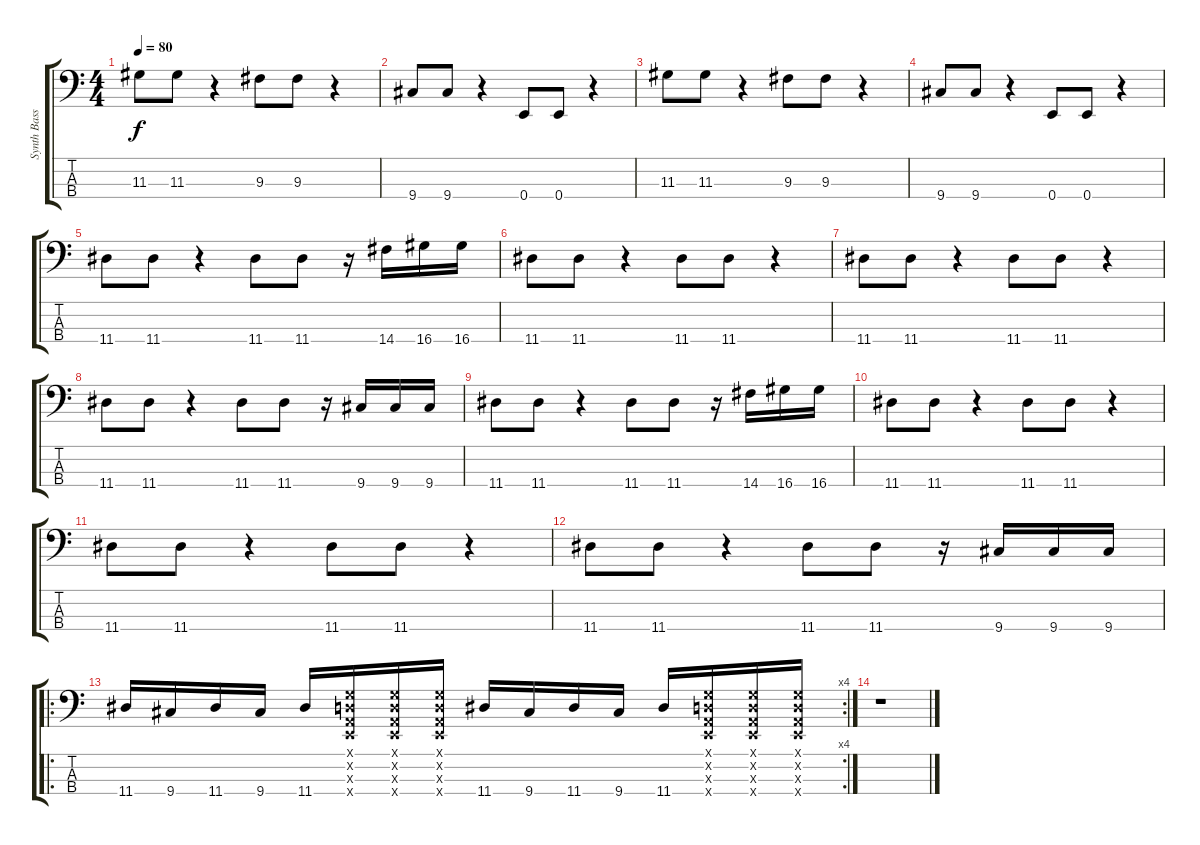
\track ("Synth Bass" "Synth Bass") {instrument synthbass1}
\staff {score tabs}
\tuning (G2 D2 A1 E1) {hide}
\ts (4 4)
\tempo 80
\clef f4
\ks c
11.3.8{dy f} 11.3.8 r.4 9.3.8 9.3.8 r.4 |
9.4.8 9.4.8 r.4 0.4.8 0.4.8 r.4 |
11.3.8 11.3.8 r.4 9.3.8 9.3.8 r.4 |
9.4.8 9.4.8 r.4 0.4.8 0.4.8 r.4 |
11.4.8 11.4.8 r.4 11.4.8 11.4.8 r.16 14.4.16 16.4.16 16.4.16 |
11.4.8 11.4.8 r.4 11.4.8 11.4.8 r.4 |
11.4.8 11.4.8 r.4 11.4.8 11.4.8 r.4 |
11.4.8 11.4.8 r.4 11.4.8 11.4.8 r.16 9.4.16 9.4.16 9.4.16 |
11.4.8 11.4.8 r.4 11.4.8 11.4.8 r.16 14.4.16 16.4.16 16.4.16 |
11.4.8 11.4.8 r.4 11.4.8 11.4.8 r.4 |
11.4.8 11.4.8 r.4 11.4.8 11.4.8 r.4 |
11.4.8 11.4.8 r.4 11.4.8 11.4.8 r.16 9.4.16 9.4.16 9.4.16 |
\ro
\rc 4
11.4.16 9.4.16 11.4.16 9.4.16 11.4.16 (0.1{x} 0.2{x} 0.3{x} 0.4{x}).16 (0.1{x} 0.2{x} 0.3{x} 0.4{x}).16 (0.1{x} 0.2{x} 0.3{x} 0.4{x}).16 11.4.16 9.4.16 11.4.16 9.4.16 11.4.16 (0.1{x} 0.2{x} 0.3{x} 0.4{x}).16 (0.1{x} 0.2{x} 0.3{x} 0.4{x}).16 (0.1{x} 0.2{x} 0.3{x} 0.4{x}).16 |
r.1
